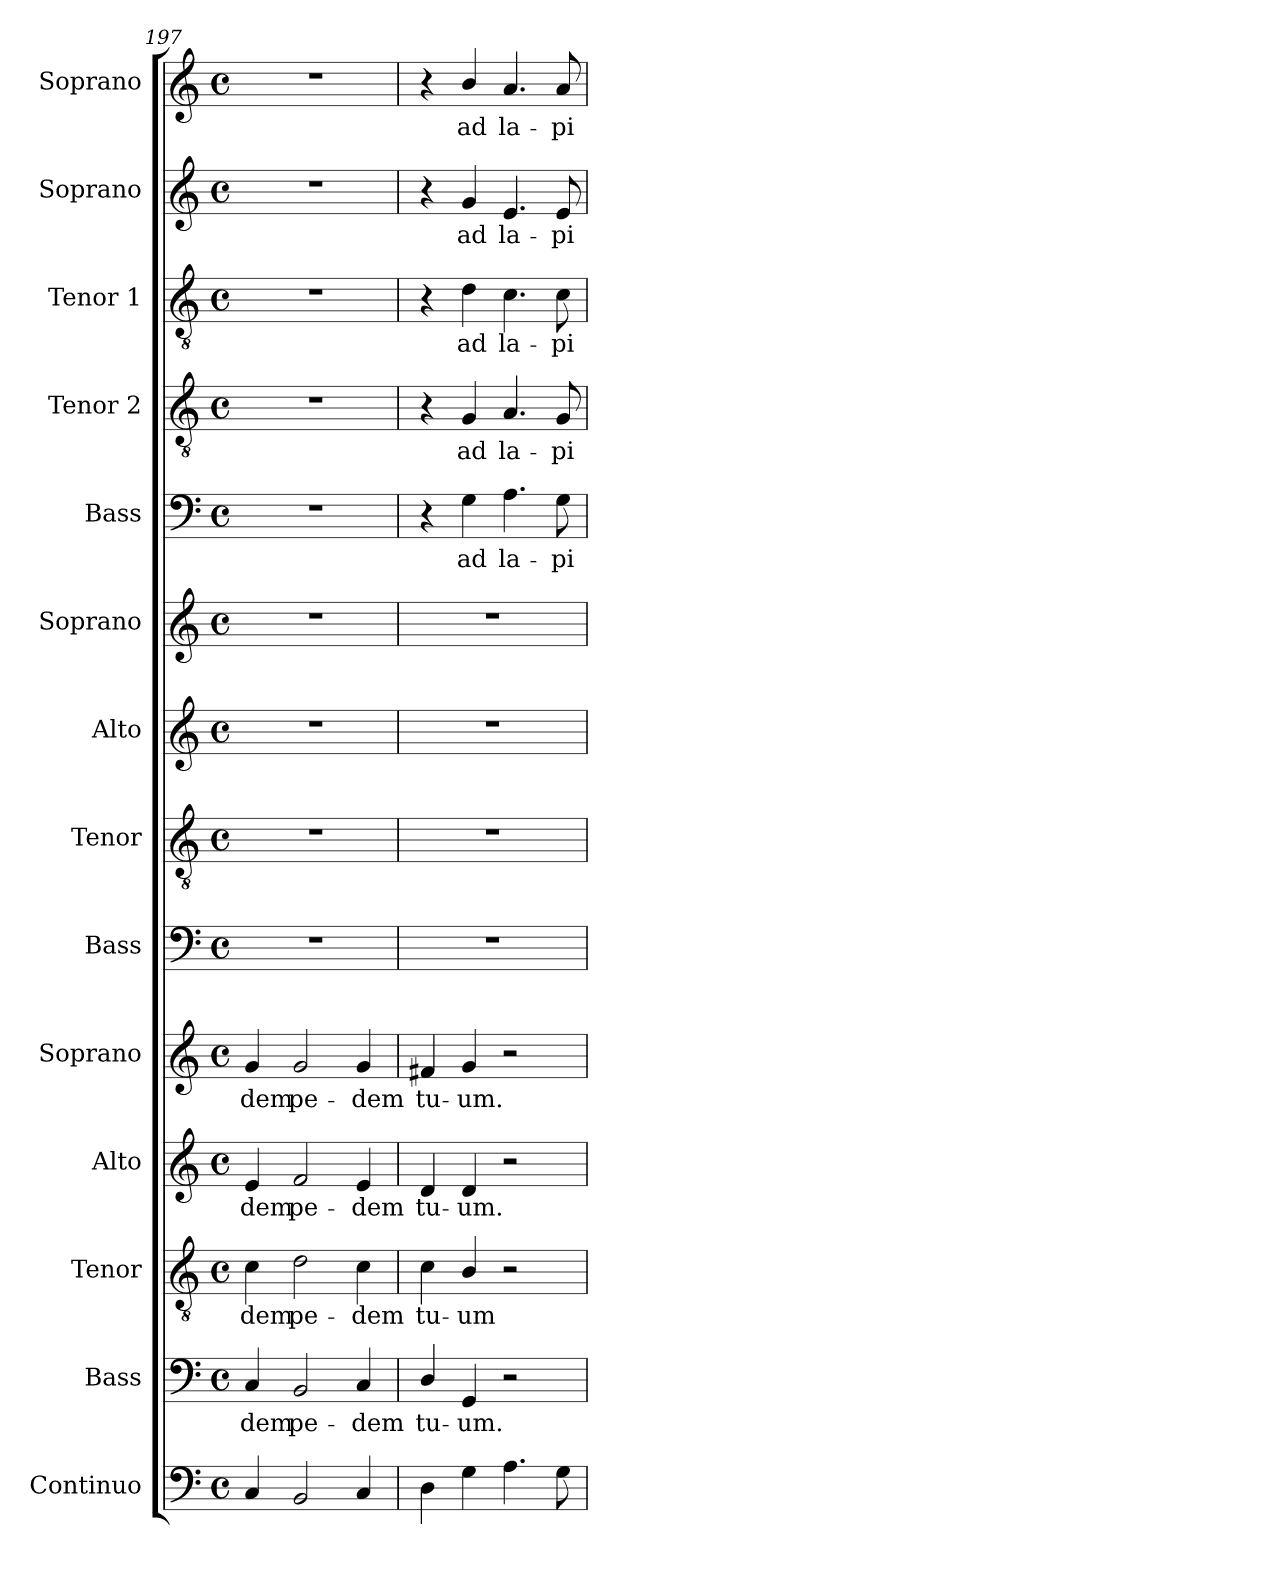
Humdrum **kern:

**kern	**kern	**text	**kern	**text	**kern	**text	**kern	**text	**kern	**kern	**kern	**kern	**kern	**text	**kern	**text	**kern	**text	**kern	**text	**kern	**text
*part14	*part13	*part13	*part12	*part12	*part11	*part11	*part10	*part10	*part9	*part8	*part7	*part6	*part5	*part5	*part4	*part4	*part3	*part3	*part2	*part2	*part1	*part1
*staff14	*staff13	*staff13	*staff12	*staff12	*staff11	*staff11	*staff10	*staff10	*staff9	*staff8	*staff7	*staff6	*staff5	*staff5	*staff4	*staff4	*staff3	*staff3	*staff2	*staff2	*staff1	*staff1
*I"Continuo	*I"Bass	*	*I"Tenor	*	*I"Alto	*	*I"Soprano	*	*I"Bass	*I"Tenor	*I"Alto	*I"Soprano	*I"Bass	*	*I"Tenor 2	*	*I"Tenor 1	*	*I"Soprano	*	*I"Soprano	*
*I'Cont.	*I'B.	*	*I'T.	*	*I'A.	*	*I'S.	*	*I'B.	*I'T.	*I'A.	*I'S.	*I'B.	*	*I'T2.	*	*I'T1.	*	*I'S.	*	*I'S.	*
*clefF4	*clefF4	*	*clefGv2	*	*clefG2	*	*clefG2	*	*clefF4	*clefGv2	*clefG2	*clefG2	*clefF4	*	*clefGv2	*	*clefGv2	*	*clefG2	*	*clefG2	*
*	*	*	*ITrd7c12	*	*	*	*	*	*	*ITrd7c12	*	*	*	*	*ITrd7c12	*	*ITrd7c12	*	*	*	*	*
*k[]	*k[]	*	*k[]	*	*k[]	*	*k[]	*	*k[]	*k[]	*k[]	*k[]	*k[]	*	*k[]	*	*k[]	*	*k[]	*	*k[]	*
*C:	*C:	*	*C:	*	*C:	*	*C:	*	*C:	*C:	*C:	*C:	*C:	*	*C:	*	*C:	*	*C:	*	*C:	*
*M4/4	*M4/4	*	*M4/4	*	*M4/4	*	*M4/4	*	*M4/4	*M4/4	*M4/4	*M4/4	*M4/4	*	*M4/4	*	*M4/4	*	*M4/4	*	*M4/4	*
*met(c)	*met(c)	*	*met(c)	*	*met(c)	*	*met(c)	*	*met(c)	*met(c)	*met(c)	*met(c)	*met(c)	*	*met(c)	*	*met(c)	*	*met(c)	*	*met(c)	*
=197	=197	=197	=197	=197	=197	=197	=197	=197	=197	=197	=197	=197	=197	=197	=197	=197	=197	=197	=197	=197	=197	=197
!	!	!LO:LY:b:color=#000000	!	!	!	!	!	!	!	!	!	!	!	!	!	!	!	!	!	!	!	!
!	!	!	!	!LO:LY:b:color=#000000	!	!	!	!	!	!	!	!	!	!	!	!	!	!	!	!	!	!
!	!	!	!	!	!	!LO:LY:b:color=#000000	!	!	!	!	!	!	!	!	!	!	!	!	!	!	!	!
!	!	!	!	!	!	!	!	!LO:LY:b:color=#000000	!	!	!	!	!	!	!	!	!	!	!	!	!	!
4Ci/	4Ci/	dem	4Ci\	-dem	4ei/	dem	4gi/	dem	1r	1r	1r	1r	1r	.	1r	.	1r	.	1r	.	1r	.
!	!	!LO:LY:b:color=#000000	!	!	!	!	!	!	!	!	!	!	!	!	!	!	!	!	!	!	!	!
!	!	!	!	!LO:LY:b:color=#000000	!	!	!	!	!	!	!	!	!	!	!	!	!	!	!	!	!	!
!	!	!	!	!	!	!LO:LY:b:color=#000000	!	!	!	!	!	!	!	!	!	!	!	!	!	!	!	!
!	!	!	!	!	!	!	!	!LO:LY:b:color=#000000	!	!	!	!	!	!	!	!	!	!	!	!	!	!
2BBi/	2BBi/	pe-	2Di\	pe-	2fi/	pe-	2gi/	pe-	.	.	.	.	.	.	.	.	.	.	.	.	.	.
!	!	!LO:LY:b:color=#000000	!	!	!	!	!	!	!	!	!	!	!	!	!	!	!	!	!	!	!	!
!	!	!	!	!LO:LY:b:color=#000000	!	!	!	!	!	!	!	!	!	!	!	!	!	!	!	!	!	!
!	!	!	!	!	!	!LO:LY:b:color=#000000	!	!	!	!	!	!	!	!	!	!	!	!	!	!	!	!
!	!	!	!	!	!	!	!	!LO:LY:b:color=#000000	!	!	!	!	!	!	!	!	!	!	!	!	!	!
4Ci/	4Ci/	-dem	4Ci\	-dem	4ei/	-dem	4gi/	-dem	.	.	.	.	.	.	.	.	.	.	.	.	.	.
!!LO:PB:g=z
=198	=198	=198	=198	=198	=198	=198	=198	=198	=198	=198	=198	=198	=198	=198	=198	=198	=198	=198	=198	=198	=198	=198
!	!	!LO:LY:b:color=#000000	!	!	!	!	!	!	!	!	!	!	!	!	!	!	!	!	!	!	!	!
!	!	!	!	!LO:LY:b:color=#000000	!	!	!	!	!	!	!	!	!	!	!	!	!	!	!	!	!	!
!	!	!	!	!	!	!LO:LY:b:color=#000000	!	!	!	!	!	!	!	!	!	!	!	!	!	!	!	!
!	!	!	!	!	!	!	!	!LO:LY:b:color=#000000	!	!	!	!	!	!	!	!	!	!	!	!	!	!
4Di\	4Di/	tu-	4Ci\	tu-	4di/	tu-	4f#Xi/	tu-	1r	1r	1r	1r	4r	.	4r	.	4r	.	4r	.	4r	.
!	!	!LO:LY:b:color=#000000	!	!	!	!	!	!	!	!	!	!	!	!	!	!	!	!	!	!	!	!
!	!	!	!	!LO:LY:b:color=#000000	!	!	!	!	!	!	!	!	!	!	!	!	!	!	!	!	!	!
!	!	!	!	!	!	!LO:LY:b:color=#000000	!	!	!	!	!	!	!	!	!	!	!	!	!	!	!	!
!	!	!	!	!	!	!	!	!LO:LY:b:color=#000000	!	!	!	!	!	!	!	!	!	!	!	!	!	!
!	!	!	!	!	!	!	!	!	!	!	!	!	!	!LO:LY:b:color=#000000	!	!	!	!	!	!	!	!
!	!	!	!	!	!	!	!	!	!	!	!	!	!	!	!	!LO:LY:b:color=#000000	!	!	!	!	!	!
!	!	!	!	!	!	!	!	!	!	!	!	!	!	!	!	!	!	!LO:LY:b:color=#000000	!	!	!	!
!	!	!	!	!	!	!	!	!	!	!	!	!	!	!	!	!	!	!	!	!LO:LY:b:color=#000000	!	!
!	!	!	!	!	!	!	!	!	!	!	!	!	!	!	!	!	!	!	!	!	!	!LO:LY:b:color=#000000
4Gi\	4GGi/	-um.	4BBi/	-um	4di/	-um.	4gi/	-um.	.	.	.	.	4Gi\	ad	4GGi/	ad	4Di\	ad	4gi/	ad	4bi/	ad
!	!	!	!	!	!	!	!	!	!	!	!	!	!	!LO:LY:b:color=#000000	!	!	!	!	!	!	!	!
!	!	!	!	!	!	!	!	!	!	!	!	!	!	!	!	!LO:LY:b:color=#000000	!	!	!	!	!	!
!	!	!	!	!	!	!	!	!	!	!	!	!	!	!	!	!	!	!LO:LY:b:color=#000000	!	!	!	!
!	!	!	!	!	!	!	!	!	!	!	!	!	!	!	!	!	!	!	!	!LO:LY:b:color=#000000	!	!
!	!	!	!	!	!	!	!	!	!	!	!	!	!	!	!	!	!	!	!	!	!	!LO:LY:b:color=#000000
4.Ai\	2r	.	2r	.	2r	.	2r	.	.	.	.	.	4.Ai\	la-	4.AAi/	la-	4.Ci\	la-	4.ei/	la-	4.ai/	la-
!	!	!	!	!	!	!	!	!	!	!	!	!	!	!LO:LY:b:color=#000000	!	!	!	!	!	!	!	!
!	!	!	!	!	!	!	!	!	!	!	!	!	!	!	!	!LO:LY:b:color=#000000	!	!	!	!	!	!
!	!	!	!	!	!	!	!	!	!	!	!	!	!	!	!	!	!	!LO:LY:b:color=#000000	!	!	!	!
!	!	!	!	!	!	!	!	!	!	!	!	!	!	!	!	!	!	!	!	!LO:LY:b:color=#000000	!	!
!	!	!	!	!	!	!	!	!	!	!	!	!	!	!	!	!	!	!	!	!	!	!LO:LY:b:color=#000000
8Gi\	.	.	.	.	.	.	.	.	.	.	.	.	8Gi\	-pi-	8GGi/	-pi-	8Ci\	-pi-	8ei/	-pi-	8ai/	-pi-
=	=	=	=	=	=	=	=	=	=	=	=	=	=	=	=	=	=	=	=	=	=	=
*-	*-	*-	*-	*-	*-	*-	*-	*-	*-	*-	*-	*-	*-	*-	*-	*-	*-	*-	*-	*-	*-	*-
